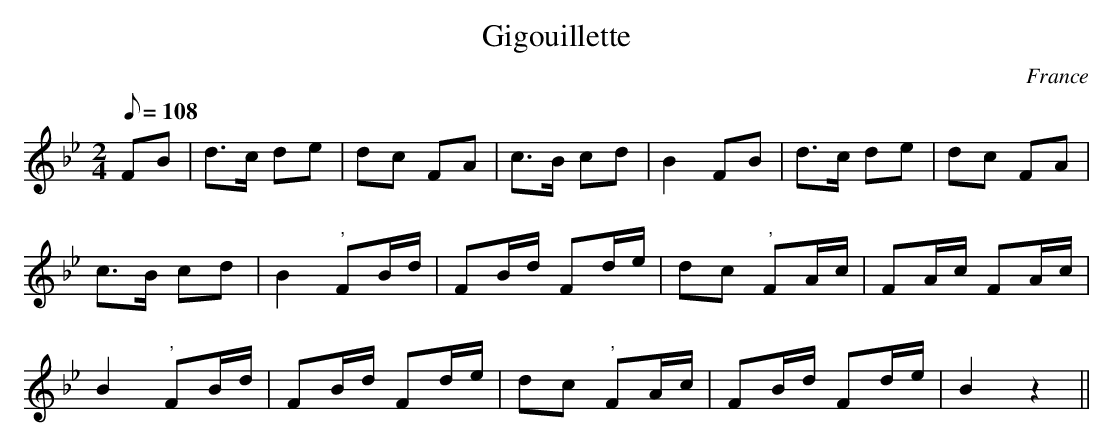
X:1
T:Gigouillette
O:France
M:2/4
L:1/8
Q:108
K:Bb
FB|d>c de| dc FA| c>B cd| B2 FB|d>c de| dc FA|!
c>B cd|B2 "," FB/2d/2|FB/2d/2 Fd/2e/2|dc "," FA/2c/2| FA/2c/2 FA/2c/2|!
B2 "," FB/2d/2| FB/2d/2 Fd/2e/2|dc ","FA/2c/2|FB/2d/2 Fd/2e/2|B2 z2||
